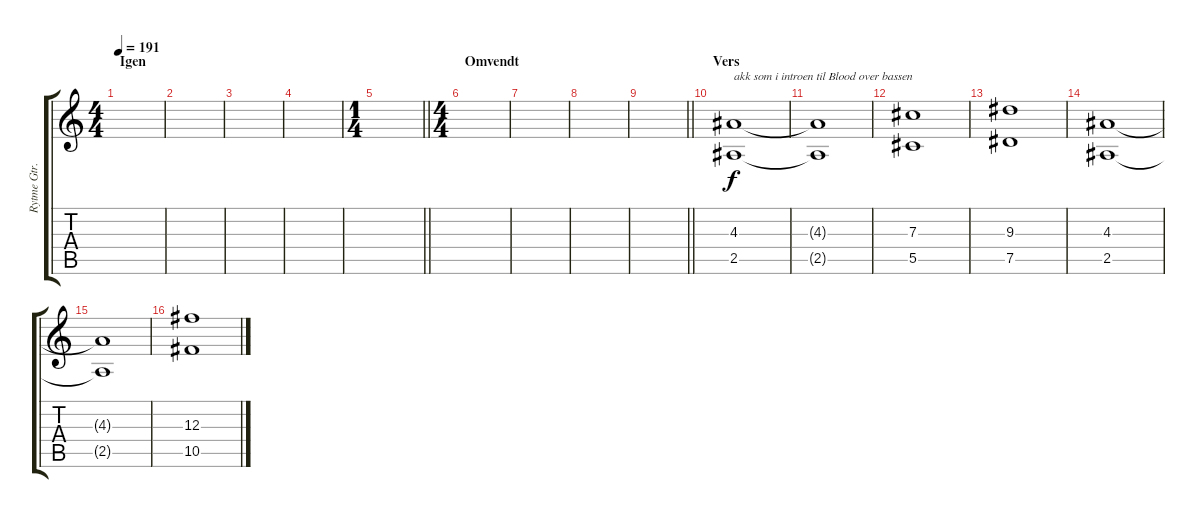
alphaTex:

\track ("Rytme Gtr. 2" "Rytme Gtr.") {instrument distortionguitar}
\staff {score tabs}
\tuning (Eb4 Bb3 Gb3 Db3 Ab2 Eb2) {hide}
\ts (4 4)
\section ("" "Igen")
\tempo 191
\clef g2
\ks c
|
|
|
|
\ts (1 4)
\barLineRight lightlight
|
\ts (4 4)
\section ("" "Omvendt")
|
|
|
\barLineRight lightlight
|
\section ("" "Vers")
(4.3 2.5).1{txt "akk som i introen til Blood over bassen"} |
(4.3{t} 2.5{t}).1 |
(7.3 5.5).1 |
(9.3 7.5).1 |
(4.3 2.5).1 |
(4.3{t} 2.5{t}).1 |
(12.3 10.5).1
